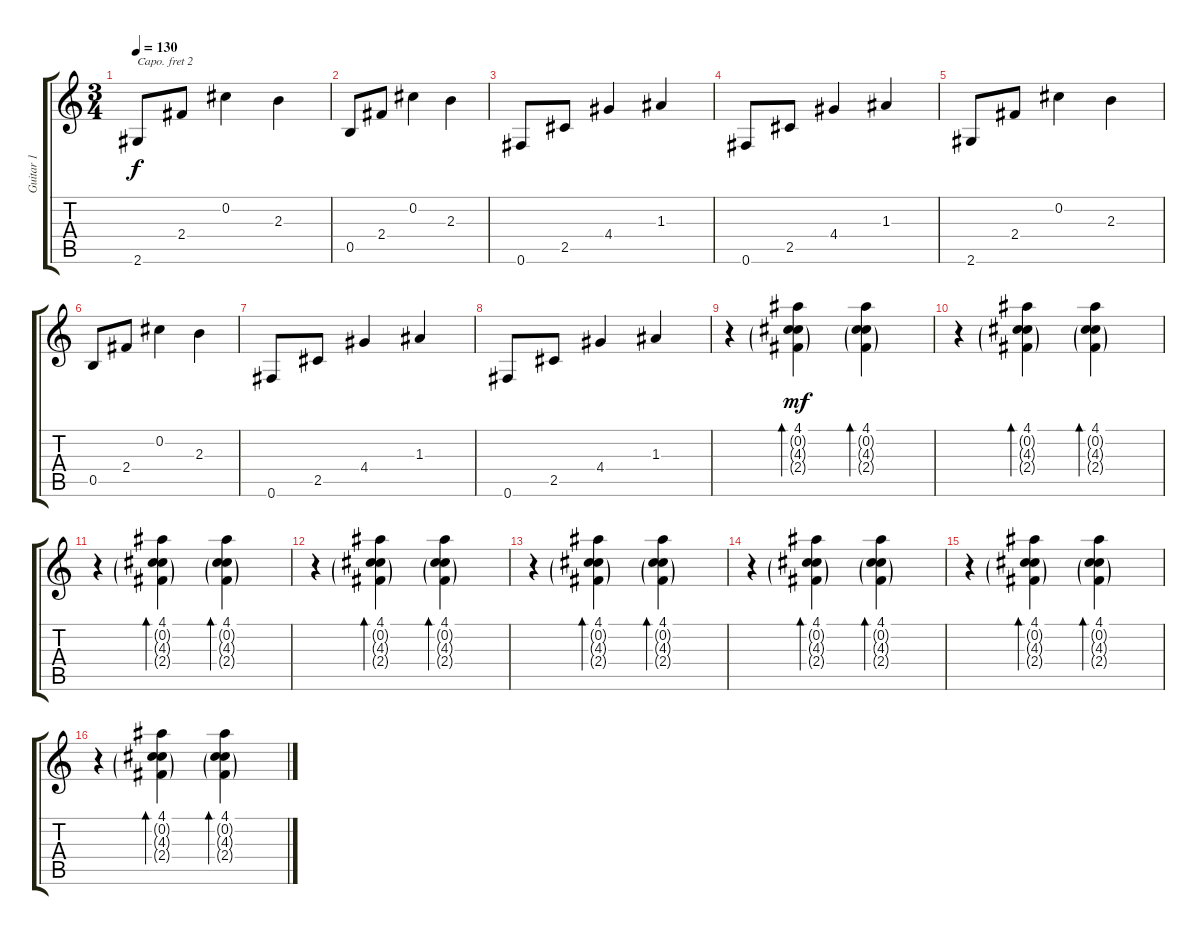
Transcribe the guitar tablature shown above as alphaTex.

\track ("Guitar 1" "Guitar 1") {instrument acousticguitarsteel}
\staff {score tabs}
\capo 2
\tuning (E4 B3 G3 D3 A2 E2) {hide}
\ts (3 4)
\tempo 130
\clef g2
\ks c
2.6.8{dy f} 2.4.8 0.2.4 2.3.4 |
0.5.8 2.4.8 0.2.4 2.3.4 |
0.6.8 2.5.8 4.4.4 1.3.4 |
0.6.8 2.5.8 4.4.4 1.3.4 |
2.6.8 2.4.8 0.2.4 2.3.4 |
0.5.8 2.4.8 0.2.4 2.3.4 |
0.6.8 2.5.8 4.4.4 1.3.4 |
0.6.8 2.5.8 4.4.4 1.3.4 |
r.4 (4.1 0.2{g} 4.3{g} 2.4{g}).4{bd 60 dy mf} (4.1 0.2{g} 4.3{g} 2.4{g}).4{bd 60} |
r.4 (4.1 0.2{g} 4.3{g} 2.4{g}).4{bd 60} (4.1 0.2{g} 4.3{g} 2.4{g}).4{bd 60} |
r.4 (4.1 0.2{g} 4.3{g} 2.4{g}).4{bd 60} (4.1 0.2{g} 4.3{g} 2.4{g}).4{bd 60} |
r.4 (4.1 0.2{g} 4.3{g} 2.4{g}).4{bd 60} (4.1 0.2{g} 4.3{g} 2.4{g}).4{bd 60} |
r.4 (4.1 0.2{g} 4.3{g} 2.4{g}).4{bd 60} (4.1 0.2{g} 4.3{g} 2.4{g}).4{bd 60} |
r.4 (4.1 0.2{g} 4.3{g} 2.4{g}).4{bd 60} (4.1 0.2{g} 4.3{g} 2.4{g}).4{bd 60} |
r.4 (4.1 0.2{g} 4.3{g} 2.4{g}).4{bd 60} (4.1 0.2{g} 4.3{g} 2.4{g}).4{bd 60} |
r.4 (4.1 0.2{g} 4.3{g} 2.4{g}).4{bd 60} (4.1 0.2{g} 4.3{g} 2.4{g}).4{bd 60}
